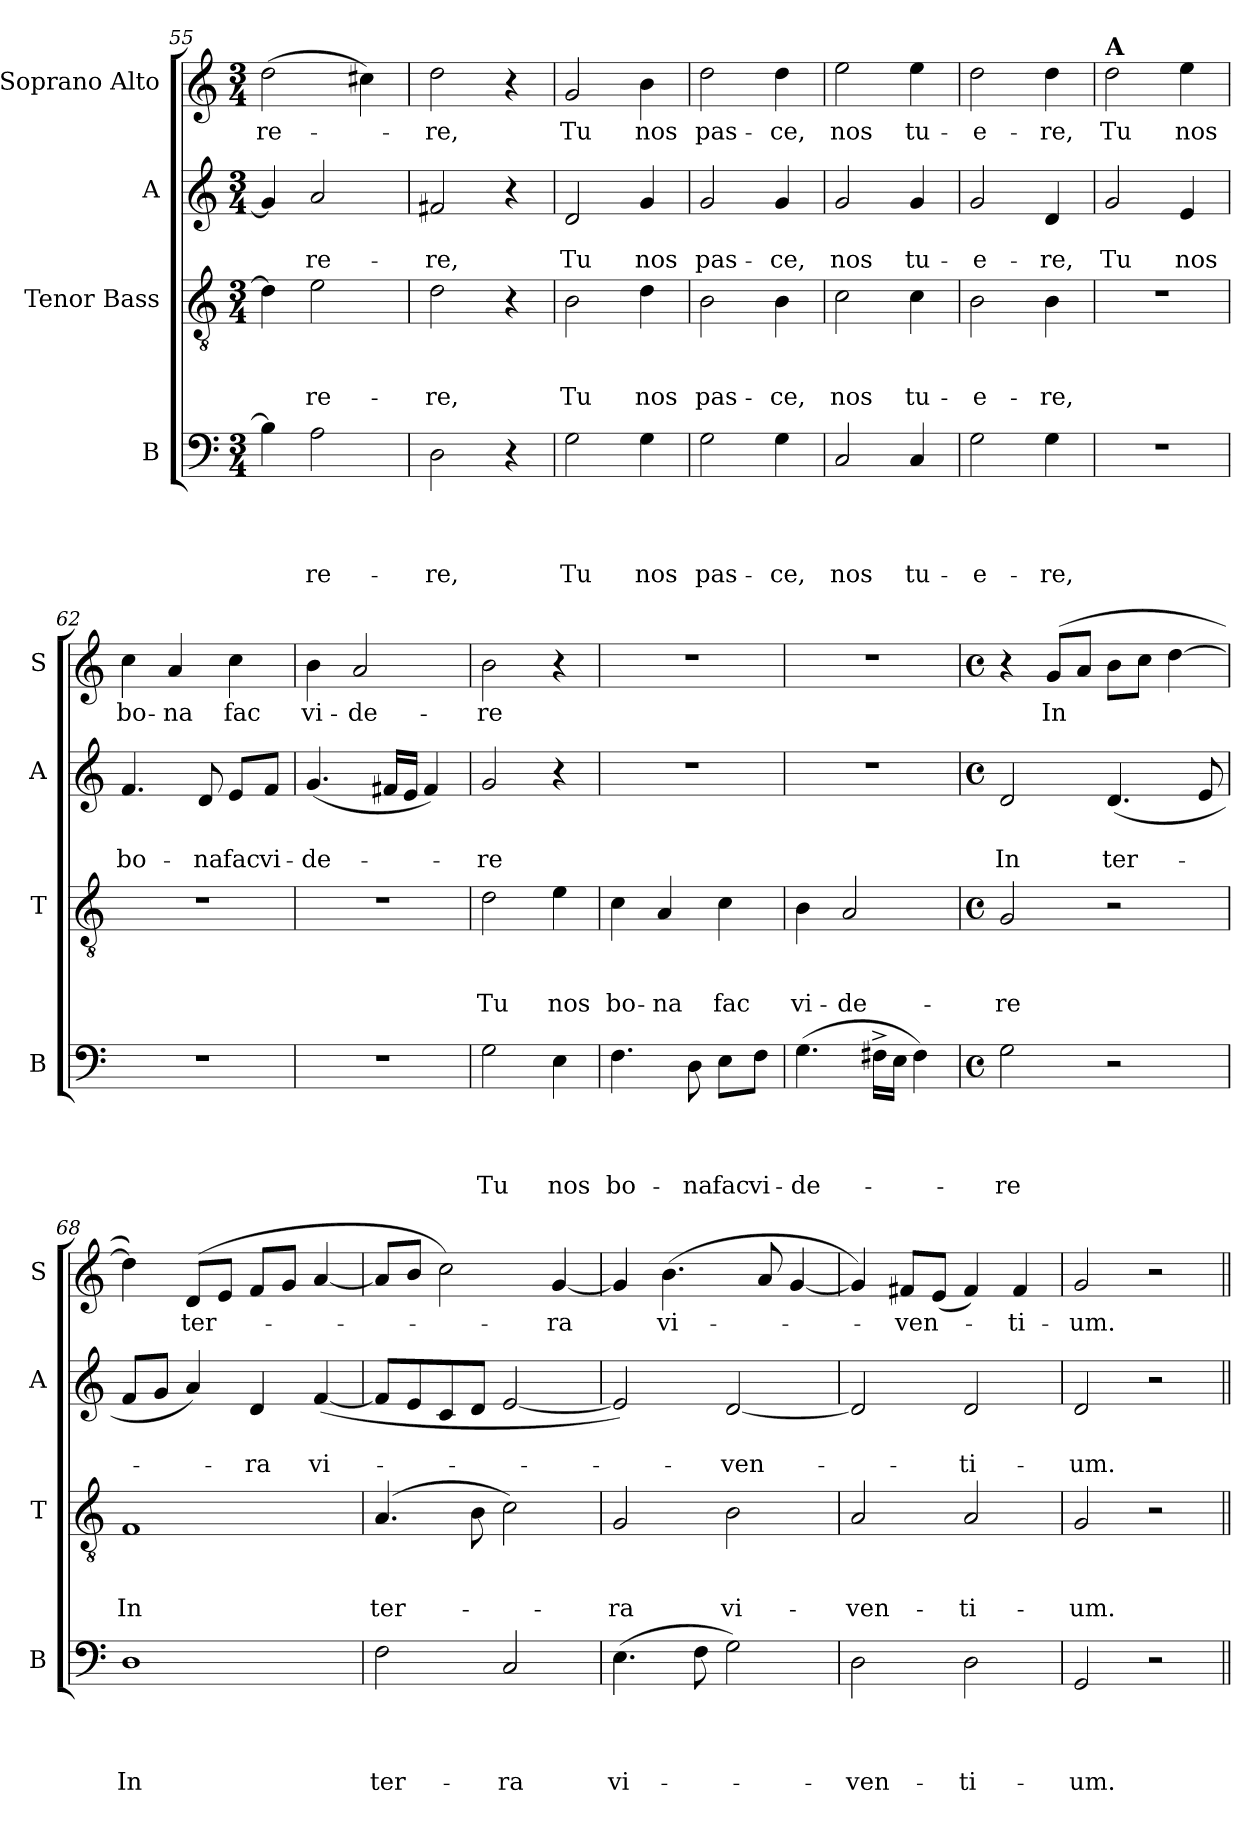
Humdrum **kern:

**kern	**text	**text	**text	**text	**kern	**text	**text	**text	**kern	**text	**text	**kern	**text
*part4	*part4	*part4	*part4	*part4	*part3	*part3	*part3	*part3	*part2	*part2	*part2	*part1	*part1
*staff4	*staff4	*staff4	*staff4	*staff4	*staff3	*staff3	*staff3	*staff3	*staff2	*staff2	*staff2	*staff1	*staff1
*I"B	*	*	*	*	*I"Tenor Bass	*	*	*	*I"A	*	*	*I"Soprano Alto	*
*I'B	*	*	*	*	*I'T	*	*	*	*I'A	*	*	*I'S	*
*clefF4	*	*	*	*	*clefGv2	*	*	*	*clefG2	*	*	*clefG2	*
*k[]	*	*	*	*	*k[]	*	*	*	*k[]	*	*	*k[]	*
*C:	*	*	*	*	*C:	*	*	*	*C:	*	*	*C:	*
*M3/4	*	*	*	*	*M3/4	*	*	*	*M3/4	*	*	*M3/4	*
=55	=55	=55	=55	=55	=55	=55	=55	=55	=55	=55	=55	=55	=55
!	!	!	!	!	!	!	!	!	!	!	!	!	!LO:LY:b
4B-\]	.	.	.	.	4d\]	.	.	.	4g/]	.	.	(>2dd\	-re-
!	!	!	!	!LO:LY:b	!	!	!	!LO:LY:b	!	!	!LO:LY:b	!	!
2A\	.	.	.	-re-	2e\	.	.	-re-	2a/	.	-re-	.	.
.	.	.	.	.	.	.	.	.	.	.	.	4cc#X\)	.
=56	=56	=56	=56	=56	=56	=56	=56	=56	=56	=56	=56	=56	=56
!	!	!	!	!LO:LY:b	!	!	!	!LO:LY:b	!	!	!LO:LY:b	!	!LO:LY:b
2D\	.	.	.	-re,	2d\	.	.	-re,	2f#X/	.	-re,	2dd\	-re,
4r	.	.	.	.	4r	.	.	.	4r	.	.	4r	.
!!LO:LB:g=z
=57	=57	=57	=57	=57	=57	=57	=57	=57	=57	=57	=57	=57	=57
!	!	!	!	!LO:LY:b	!	!	!	!LO:LY:b	!	!	!LO:LY:b	!	!LO:LY:b
2G\	.	.	.	Tu	2B\	.	.	Tu	2d/	.	Tu	2g/	Tu
!	!	!	!	!LO:LY:b	!	!	!	!LO:LY:b	!	!	!LO:LY:b	!	!LO:LY:b
4G\	.	.	.	nos	4d\	.	.	nos	4g/	.	nos	4b\	nos
=58	=58	=58	=58	=58	=58	=58	=58	=58	=58	=58	=58	=58	=58
!	!	!	!	!LO:LY:b	!	!	!	!LO:LY:b	!	!	!LO:LY:b	!	!LO:LY:b
2G\	.	.	.	pas-	2B\	.	.	pas-	2g/	.	pas-	2dd\	pas-
!	!	!	!	!LO:LY:b	!	!	!	!LO:LY:b	!	!	!LO:LY:b	!	!LO:LY:b
4G\	.	.	.	-ce,	4B\	.	.	-ce,	4g/	.	-ce,	4dd\	-ce,
=59	=59	=59	=59	=59	=59	=59	=59	=59	=59	=59	=59	=59	=59
!	!	!	!	!LO:LY:b	!	!	!	!LO:LY:b	!	!	!LO:LY:b	!	!LO:LY:b
2C/	.	.	.	nos	2c\	.	.	nos	2g/	.	nos	2ee\	nos
!	!	!	!	!LO:LY:b	!	!	!	!LO:LY:b	!	!	!LO:LY:b	!	!LO:LY:b
4C/	.	.	.	tu-	4c\	.	.	tu-	4g/	.	tu-	4ee\	tu-
=60	=60	=60	=60	=60	=60	=60	=60	=60	=60	=60	=60	=60	=60
!	!	!	!	!LO:LY:b:rj	!	!	!	!LO:LY:b:rj	!	!	!LO:LY:b:rj	!	!LO:LY:b:rj
2G\	.	.	.	-e-	2B\	.	.	-e-	2g/	.	-e-	2dd\	-e-
!	!	!	!	!LO:LY:b	!	!	!	!LO:LY:b	!	!	!LO:LY:b	!	!LO:LY:b
4G\	.	.	.	-re,	4B\	.	.	-re,	4d/	.	-re,	4dd\	-re,
=61	=61	=61	=61	=61	=61	=61	=61	=61	=61	=61	=61	=61	=61
!	!	!	!	!	!	!	!	!	!	!	!	!LO:TX:a:B:t=A	!
!LO:N:vis=1	!	!	!	!	!LO:N:vis=1	!	!	!	!	!	!LO:LY:b	!	!LO:LY:b
2.r	.	.	.	.	2.r	.	.	.	2g/	.	Tu	2dd\	Tu
!	!	!	!	!	!	!	!	!	!	!	!LO:LY:b	!	!LO:LY:b
.	.	.	.	.	.	.	.	.	4e/	.	nos	4ee\	nos
=62	=62	=62	=62	=62	=62	=62	=62	=62	=62	=62	=62	=62	=62
!LO:N:vis=1	!	!	!	!	!LO:N:vis=1	!	!	!	!	!	!LO:LY:b	!	!LO:LY:b
2.r	.	.	.	.	2.r	.	.	.	4.f/	.	bo-	4cc\	bo-
!	!	!	!	!	!	!	!	!	!	!	!	!	!LO:LY:b:rj
.	.	.	.	.	.	.	.	.	.	.	.	4a/	-na
!	!	!	!	!	!	!	!	!	!	!	!LO:LY:b	!	!
.	.	.	.	.	.	.	.	.	8d/	.	-na	.	.
!	!	!	!	!	!	!	!	!	!	!	!LO:LY:b	!	!LO:LY:b
.	.	.	.	.	.	.	.	.	8e/L	.	fac	4cc\	fac
!	!	!	!	!	!	!	!	!	!	!	!LO:LY:b	!	!
.	.	.	.	.	.	.	.	.	8f/J	.	vi-	.	.
=63	=63	=63	=63	=63	=63	=63	=63	=63	=63	=63	=63	=63	=63
!LO:N:vis=1	!	!	!	!	!LO:N:vis=1	!	!	!	!	!	!LO:LY:b	!	!LO:LY:b
2.r	.	.	.	.	2.r	.	.	.	(<4.g/	.	-de-	4b\	vi-
!	!	!	!	!	!	!	!	!	!	!	!	!	!LO:LY:b:rj
.	.	.	.	.	.	.	.	.	.	.	.	2a/	-de-
.	.	.	.	.	.	.	.	.	16f#X/LL	.	.	.	.
.	.	.	.	.	.	.	.	.	16e/JJ	.	.	.	.
.	.	.	.	.	.	.	.	.	4f#/)	.	.	.	.
=64	=64	=64	=64	=64	=64	=64	=64	=64	=64	=64	=64	=64	=64
!	!	!	!	!LO:LY:b	!	!	!	!LO:LY:b	!	!	!LO:LY:b	!	!LO:LY:b
2G\	.	.	.	Tu	2d\	.	.	Tu	2g/	.	-re	2b\	-re
!	!	!	!	!LO:LY:b	!	!	!	!LO:LY:b	!	!	!	!	!
4E\	.	.	.	nos	4e\	.	.	nos	4r	.	.	4r	.
=65	=65	=65	=65	=65	=65	=65	=65	=65	=65	=65	=65	=65	=65
!	!	!	!	!LO:LY:b	!	!	!	!LO:LY:b	!LO:N:vis=1	!	!	!LO:N:vis=1	!
4.F\	.	.	.	bo-	4c\	.	.	bo-	2.r	.	.	2.r	.
!	!	!	!	!	!	!	!	!LO:LY:b:rj	!	!	!	!	!
.	.	.	.	.	4A/	.	.	-na	.	.	.	.	.
!	!	!	!	!LO:LY:b	!	!	!	!	!	!	!	!	!
8D\	.	.	.	-na	.	.	.	.	.	.	.	.	.
!	!	!	!	!LO:LY:b	!	!	!	!LO:LY:b	!	!	!	!	!
8E\L	.	.	.	fac	4c\	.	.	fac	.	.	.	.	.
!	!	!	!	!LO:LY:b:rj	!	!	!	!	!	!	!	!	!
8F\J	.	.	.	vi-	.	.	.	.	.	.	.	.	.
=66	=66	=66	=66	=66	=66	=66	=66	=66	=66	=66	=66	=66	=66
!	!	!	!	!LO:LY:b	!	!	!	!LO:LY:b	!LO:N:vis=1	!	!	!LO:N:vis=1	!
(>4.G\	.	.	.	-de-	4B\	.	.	vi-	2.r	.	.	2.r	.
!	!	!	!	!	!	!	!	!LO:LY:b:rj	!	!	!	!	!
.	.	.	.	.	2A/	.	.	-de-	.	.	.	.	.
16F#X^>\LL	.	.	.	.	.	.	.	.	.	.	.	.	.
16E\JJ	.	.	.	.	.	.	.	.	.	.	.	.	.
4F#\)	.	.	.	.	.	.	.	.	.	.	.	.	.
!!LO:LB:g=z
=67	=67	=67	=67	=67	=67	=67	=67	=67	=67	=67	=67	=67	=67
*M4/4	*	*	*	*	*M4/4	*	*	*	*M4/4	*	*	*M4/4	*
*met(c)	*	*	*	*	*met(c)	*	*	*	*met(c)	*	*	*met(c)	*
!	!	!	!	!LO:LY:b	!	!	!	!LO:LY:b	!	!	!LO:LY:b	!	!
2G\	.	.	.	-re	2G/	.	.	-re	2d/	.	In	4r	.
!	!	!	!	!	!	!	!	!	!	!	!	!	!LO:LY:b
.	.	.	.	.	.	.	.	.	.	.	.	(>8g/L	In
.	.	.	.	.	.	.	.	.	.	.	.	8a/J	.
!	!	!	!	!	!	!	!	!	!	!	!LO:LY:b	!	!
2r	.	.	.	.	2r	.	.	.	(<4.d/	.	ter-	8b\L	.
.	.	.	.	.	.	.	.	.	.	.	.	8cc\J	.
.	.	.	.	.	.	.	.	.	.	.	.	[>4dd\	.
.	.	.	.	.	.	.	.	.	8e/	.	.	.	.
=68	=68	=68	=68	=68	=68	=68	=68	=68	=68	=68	=68	=68	=68
!	!	!	!	!LO:LY:b:rj	!	!	!	!LO:LY:b:rj	!	!	!	!	!
1D	.	.	.	In	1F	.	.	In	8f/L	.	.	4dd\])	.
.	.	.	.	.	.	.	.	.	8g/J	.	.	.	.
!	!	!	!	!	!	!	!	!	!	!	!	!	!LO:LY:b
.	.	.	.	.	.	.	.	.	4a/)	.	.	(>8d/L	ter-
.	.	.	.	.	.	.	.	.	.	.	.	8e/J	.
!	!	!	!	!	!	!	!	!	!	!	!LO:LY:b	!	!
.	.	.	.	.	.	.	.	.	4d/	.	-ra	8f/L	.
.	.	.	.	.	.	.	.	.	.	.	.	8g/J	.
!	!	!	!	!	!	!	!	!	!	!	!LO:LY:b:rj	!	!
.	.	.	.	.	.	.	.	.	(<[<4f/	.	vi-	[<4a/	.
=69	=69	=69	=69	=69	=69	=69	=69	=69	=69	=69	=69	=69	=69
!	!	!	!	!LO:LY:b	!	!	!	!LO:LY:b	!	!	!	!	!
2F\	.	.	.	ter-	(4.A/	.	.	ter-	8f/L]	.	.	8a/L]	.
.	.	.	.	.	.	.	.	.	8e/	.	.	8b/J	.
.	.	.	.	.	.	.	.	.	8c/	.	.	2cc\)	.
.	.	.	.	.	8B\	.	.	.	8d/J	.	.	.	.
!	!	!	!	!LO:LY:b	!	!	!	!	!	!	!	!	!
2C/	.	.	.	-ra	2c\)	.	.	.	[<2e/	.	.	.	.
!	!	!	!	!	!	!	!	!	!	!	!	!	!LO:LY:b
.	.	.	.	.	.	.	.	.	.	.	.	[<4g/	-ra
=70	=70	=70	=70	=70	=70	=70	=70	=70	=70	=70	=70	=70	=70
!	!	!	!	!LO:LY:b:rj	!	!	!	!LO:LY:b	!	!	!	!	!
(>4.E\	.	.	.	vi-	2G/	.	.	-ra	2e/])	.	.	4g/]	.
!	!	!	!	!	!	!	!	!	!	!	!	!	!LO:LY:b:rj
.	.	.	.	.	.	.	.	.	.	.	.	(>4.b\	vi-
8F\	.	.	.	.	.	.	.	.	.	.	.	.	.
!	!	!	!	!	!	!	!	!LO:LY:b:rj	!	!	!LO:LY:b	!	!
2G\)	.	.	.	.	2B\	.	.	vi-	[<2d/	.	-ven-	.	.
.	.	.	.	.	.	.	.	.	.	.	.	8a/	.
.	.	.	.	.	.	.	.	.	.	.	.	[<4g/	.
=71	=71	=71	=71	=71	=71	=71	=71	=71	=71	=71	=71	=71	=71
!	!	!	!	!LO:LY:b	!	!	!	!LO:LY:b	!	!	!	!	!
2D\	.	.	.	-ven-	2A/	.	.	-ven-	2d/]	.	.	4g/])	.
!	!	!	!	!	!	!	!	!	!	!	!	!	!LO:LY:b
.	.	.	.	.	.	.	.	.	.	.	.	8f#X/L	-ven-
.	.	.	.	.	.	.	.	.	.	.	.	(<8e/J	.
!	!	!	!	!LO:LY:b:rj	!	!	!	!LO:LY:b:rj	!	!	!LO:LY:b:rj	!	!
2D\	.	.	.	-ti-	2A/	.	.	-ti-	2d/	.	-ti-	4f#/)	.
!	!	!	!	!	!	!	!	!	!	!	!	!	!LO:LY:b:rj
.	.	.	.	.	.	.	.	.	.	.	.	4f#/	-ti-
=72	=72	=72	=72	=72	=72	=72	=72	=72	=72	=72	=72	=72	=72
!	!	!	!	!LO:LY:b	!	!	!	!LO:LY:b	!	!	!LO:LY:b	!	!LO:LY:b
2GG/	.	.	.	-um.	2G/	.	.	-um.	2d/	.	-um.	2g/	-um.
2r	.	.	.	.	2r	.	.	.	2r	.	.	2r	.
=||	=||	=||	=||	=||	=||	=||	=||	=||	=||	=||	=||	=||	=||
*-	*-	*-	*-	*-	*-	*-	*-	*-	*-	*-	*-	*-	*-
